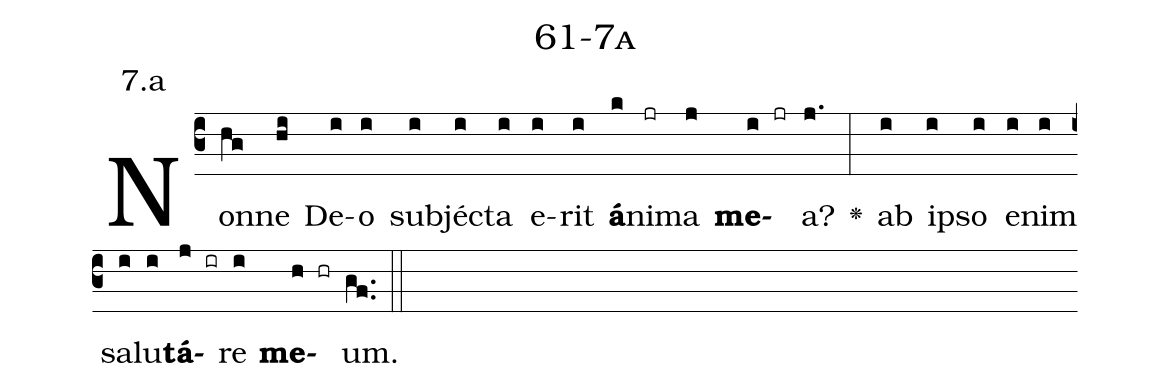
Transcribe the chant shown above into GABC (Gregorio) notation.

name: 61-7a;
annotation: 7.a;
%%
(c3)Non(hg)ne(hi) De(i)o(i) sub(i)jéc(i)ta(i) e(i)rit(i) <b>á</b>(k)ni(jr)ma(j) <b>me</b>(i jr)a?(j.) <v>\greheightstar</v>(:) ab(i) ip(i)so(i) e(i)nim(i) sa(i)lu(i)<b>tá</b>(j ir)re(i) <b>me</b>(h hr)um.(gf..) (::)


%E(i) u(i) o(j) u(i) a(h) e.(gf..) (::)
